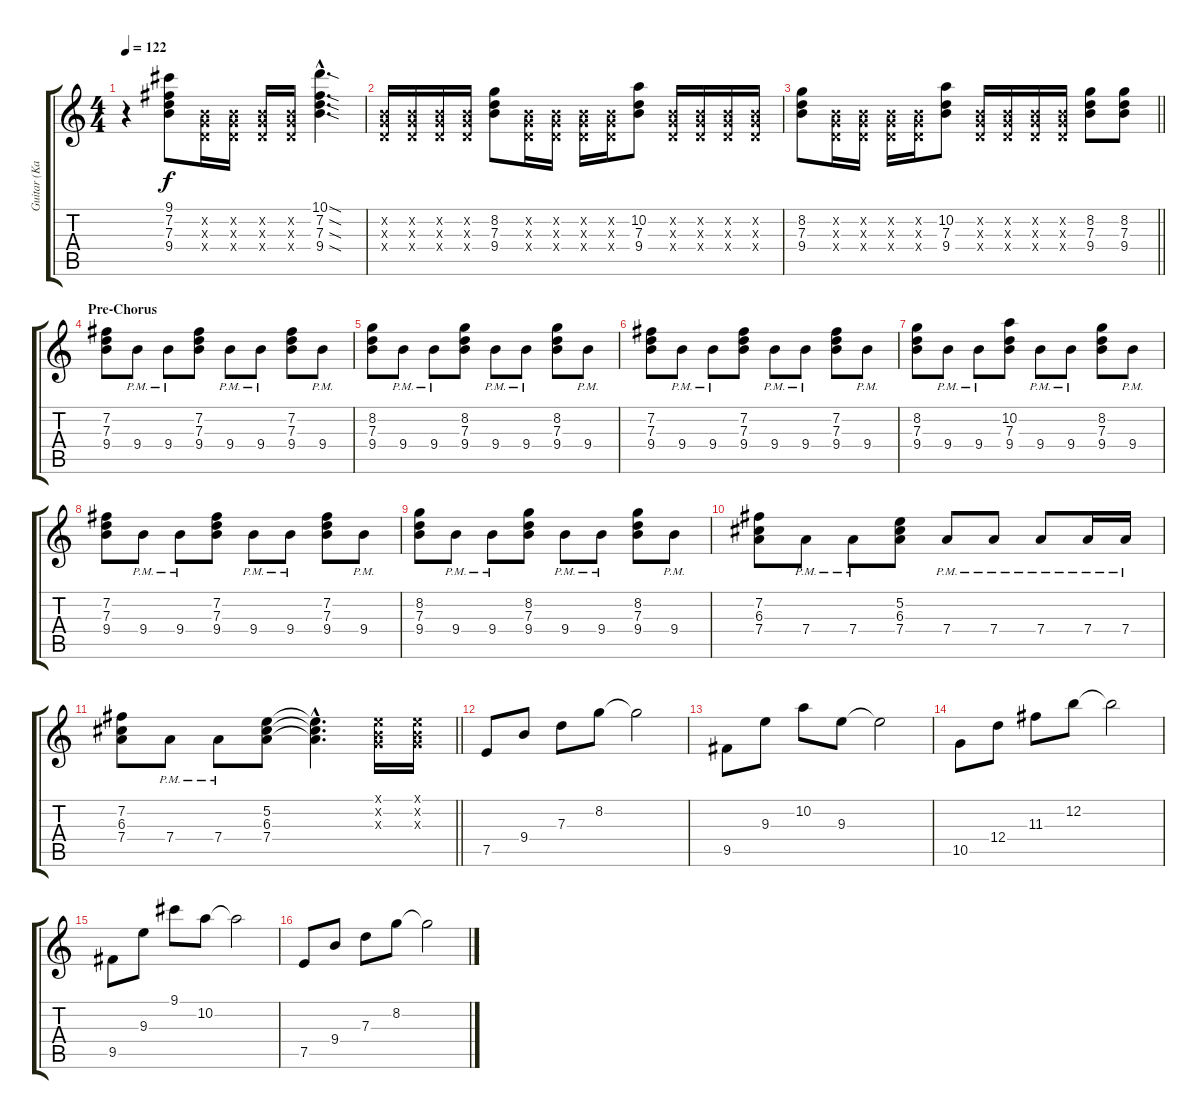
\track ("Guitar (Kaoru)" "Guitar (Ka") {instrument electricguitarclean}
\staff {score tabs}
\tuning (E4 B3 G3 D3 A2 E2) {hide}
\ts (4 4)
\tempo 122
\clef g2
\ks c
r.4{dy f} (9.1 7.2 7.3 9.4).8 (0.2{x} 0.3{x} 0.4{x}).16 (0.2{x} 0.3{x} 0.4{x}).16 (0.2{x} 0.3{x} 0.4{x}).16 (0.2{x} 0.3{x} 0.4{x}).16 (10.1{sod hac} 7.2{sod hac} 7.3{sod hac} 9.4{sod hac}).4{d} |
(0.2{x} 0.3{x} 0.4{x}).16 (0.2{x} 0.3{x} 0.4{x}).16 (0.2{x} 0.3{x} 0.4{x}).16 (0.2{x} 0.3{x} 0.4{x}).16 (8.2 7.3 9.4).8 (0.2{x} 0.3{x} 0.4{x}).16 (0.2{x} 0.3{x} 0.4{x}).16 (0.2{x} 0.3{x} 0.4{x}).16 (0.2{x} 0.3{x} 0.4{x}).16 (10.2 7.3 9.4).8 (0.2{x} 0.3{x} 0.4{x}).16 (0.2{x} 0.3{x} 0.4{x}).16 (0.2{x} 0.3{x} 0.4{x}).16 (0.2{x} 0.3{x} 0.4{x}).16 |
\barLineRight lightlight
(8.2 7.3 9.4).8 (0.2{x} 0.3{x} 0.4{x}).16 (0.2{x} 0.3{x} 0.4{x}).16 (0.2{x} 0.3{x} 0.4{x}).16 (0.2{x} 0.3{x} 0.4{x}).16 (10.2 7.3 9.4).8 (0.2{x} 0.3{x} 0.4{x}).16 (0.2{x} 0.3{x} 0.4{x}).16 (0.2{x} 0.3{x} 0.4{x}).16 (0.2{x} 0.3{x} 0.4{x}).16 (8.2 7.3 9.4).8 (8.2 7.3 9.4).8 |
\section ("" "Pre-Chorus")
(7.2 7.3 9.4).8 9.4{pm}.8 9.4{pm}.8 (7.2 7.3 9.4).8 9.4{pm}.8 9.4{pm}.8 (7.2 7.3 9.4).8 9.4{pm}.8 |
(8.2 7.3 9.4).8 9.4{pm}.8 9.4{pm}.8 (8.2 7.3 9.4).8 9.4{pm}.8 9.4{pm}.8 (8.2 7.3 9.4).8 9.4{pm}.8 |
(7.2 7.3 9.4).8 9.4{pm}.8 9.4{pm}.8 (7.2 7.3 9.4).8 9.4{pm}.8 9.4{pm}.8 (7.2 7.3 9.4).8 9.4{pm}.8 |
(8.2 7.3 9.4).8 9.4{pm}.8 9.4{pm}.8 (10.2 7.3 9.4).8 9.4{pm}.8 9.4{pm}.8 (8.2 7.3 9.4).8 9.4{pm}.8 |
(7.2 7.3 9.4).8 9.4{pm}.8 9.4{pm}.8 (7.2 7.3 9.4).8 9.4{pm}.8 9.4{pm}.8 (7.2 7.3 9.4).8 9.4{pm}.8 |
(8.2 7.3 9.4).8 9.4{pm}.8 9.4{pm}.8 (8.2 7.3 9.4).8 9.4{pm}.8 9.4{pm}.8 (8.2 7.3 9.4).8 9.4{pm}.8 |
(7.2 6.3 7.4).8 7.4{pm}.8 7.4{pm}.8 (5.2 6.3 7.4).8 7.4{pm}.8 7.4{pm}.8 7.4{pm}.8 7.4{pm}.16 7.4{pm}.16 |
\barLineRight lightlight
(7.2 6.3 7.4).8 7.4{pm}.8 7.4{pm}.8 (5.2 6.3 7.4).8 (5.2{hac t} 6.3{hac t} 7.4{hac t}).4{d} (0.1{x} 0.2{x} 0.3{x}).16 (0.1{x} 0.2{x} 0.3{x}).16 |
7.5.8 9.4.8 7.3.8 8.2.8 8.2{t}.2 |
9.5.8 9.3.8 10.2.8 9.3.8 9.3{t}.2 |
10.5.8 12.4.8 11.3.8 12.2.8 12.2{t}.2 |
9.5.8 9.3.8 9.1.8 10.2.8 10.2{t}.2 |
7.5.8 9.4.8 7.3.8 8.2.8 8.2{t}.2
